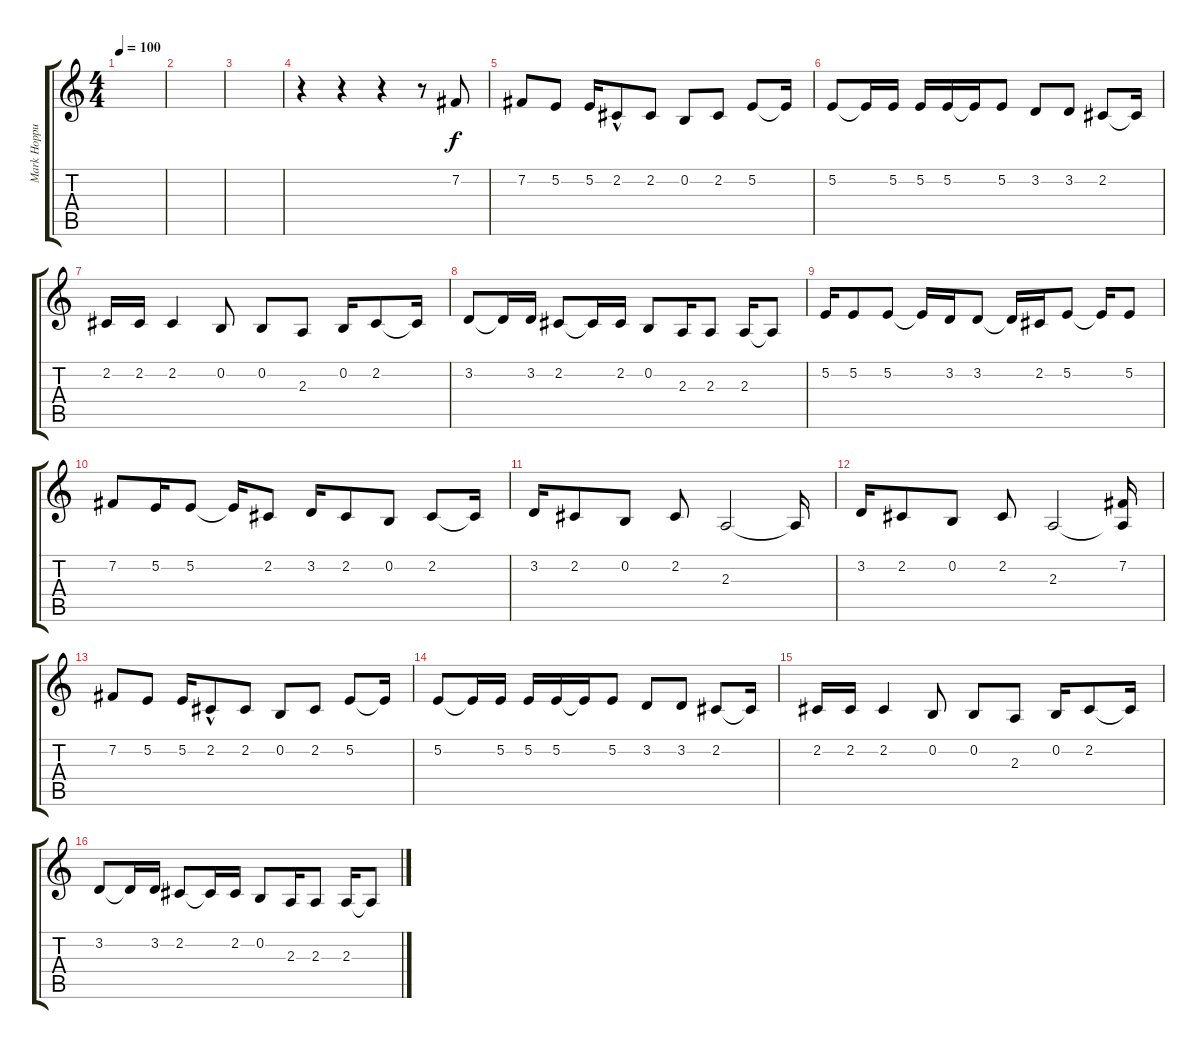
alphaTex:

\track ("Mark Hoppus Gesang" "Mark Hoppu") {instrument cello}
\staff {score tabs}
\tuning (E4 B3 G3 D3 A2 E2) {hide}
\ts (4 4)
\tempo 100
\clef g2
\ks c
|
|
|
r.4 r.4 r.4 r.8 7.2.8 |
7.2.8 5.2.8 5.2.16 2.2{hac}.8 2.2.8 0.2.8 2.2.8 5.2.8 5.2{t}.16 |
5.2.8 5.2{t}.16 5.2.16 5.2.16 5.2.16 5.2{t}.16 5.2.8 3.2.8 3.2.8 2.2.8 2.2{t}.16 |
2.2.16 2.2.16 2.2.4 0.2.8 0.2.8 2.3.8 0.2.16 2.2.8 2.2{t}.16 |
3.2.8 3.2{t}.16 3.2.16 2.2.8 2.2{t}.16 2.2.16 0.2.8 2.3.16 2.3.8 2.3.16 2.3{t}.8 |
5.2.16 5.2.8 5.2.8 5.2{t}.16 3.2.16 3.2.8 3.2{t}.16 2.2.16 5.2.8 5.2{t}.16 5.2.8 |
7.2.8 5.2.16 5.2.8 5.2{t}.16 2.2.8 3.2.16 2.2.8 0.2.8 2.2.8 2.2{t}.16 |
3.2.16 2.2.8 0.2.8 2.2.8 2.3.2 2.3{t}.16 |
3.2.16 2.2.8 0.2.8 2.2.8 2.3.2 (7.2 2.3{t}).16 |
7.2.8 5.2.8 5.2.16 2.2{hac}.8 2.2.8 0.2.8 2.2.8 5.2.8 5.2{t}.16 |
5.2.8 5.2{t}.16 5.2.16 5.2.16 5.2.16 5.2{t}.16 5.2.8 3.2.8 3.2.8 2.2.8 2.2{t}.16 |
2.2.16 2.2.16 2.2.4 0.2.8 0.2.8 2.3.8 0.2.16 2.2.8 2.2{t}.16 |
3.2.8 3.2{t}.16 3.2.16 2.2.8 2.2{t}.16 2.2.16 0.2.8 2.3.16 2.3.8 2.3.16 2.3{t}.8
